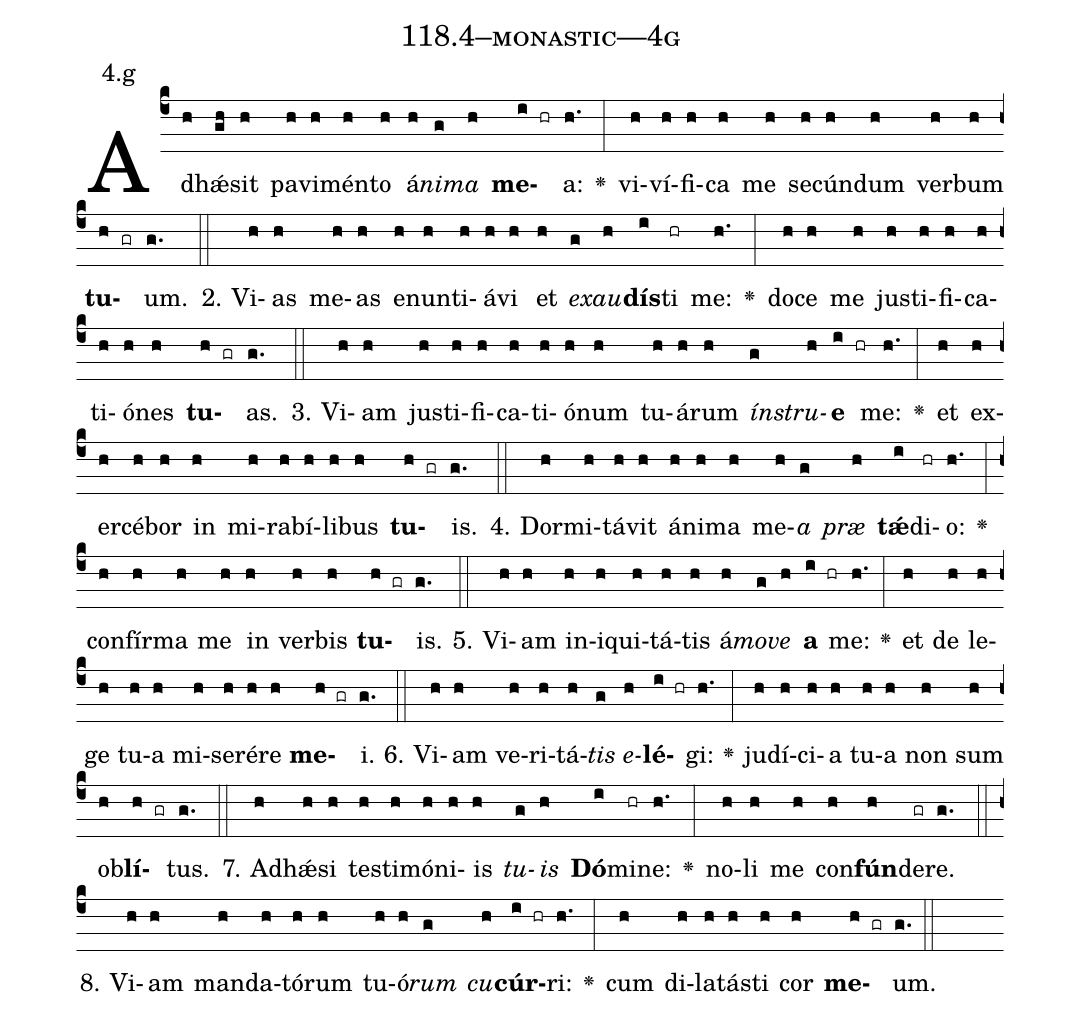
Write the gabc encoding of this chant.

name: 118.4--monastic---4g;
annotation: 4.g;
%%
(c4)Ad(h)hǽ(gh)sit(h) pa(h)vi(h)mén(h)to(h) á(h)<i>ni</i>(g)<i>ma</i>(h) <b>me</b>(i hr)a:(h.) <v>\greheightstar</v>(:) vi(h)ví(h)fi(h)ca(h) me(h) se(h)cún(h)dum(h) ver(h)bum(h) <b>tu</b>(h gr)um.(g.) (::)
2. Vi(h)as(h) me(h)as(h) e(h)nun(h)ti(h)á(h)vi(h) et(h) <i>ex</i>(g)<i>au</i>(h)<b>dís</b>(i)ti(hr) me:(h.) <v>\greheightstar</v>(:) do(h)ce(h) me(h) jus(h)ti(h)fi(h)ca(h)ti(h)ó(h)nes(h) <b>tu</b>(h gr)as.(g.) (::)
3. Vi(h)am(h) jus(h)ti(h)fi(h)ca(h)ti(h)ó(h)num(h) tu(h)á(h)rum(h) <i>ín</i>(g)<i>stru</i>(h)<b>e</b>(i hr) me:(h.) <v>\greheightstar</v>(:) et(h) ex(h)er(h)cé(h)bor(h) in(h) mi(h)ra(h)bí(h)li(h)bus(h) <b>tu</b>(h gr)is.(g.) (::)
4. Dor(h)mi(h)tá(h)vit(h) á(h)ni(h)ma(h) me(h)<i>a</i>(g) <i>præ</i>(h) <b>tǽ</b>(i)di(hr)o:(h.) <v>\greheightstar</v>(:) con(h)fír(h)ma(h) me(h) in(h) ver(h)bis(h) <b>tu</b>(h gr)is.(g.) (::)
5. Vi(h)am(h) in(h)i(h)qui(h)tá(h)tis(h) á(h)<i>mo</i>(g)<i>ve</i>(h) <b>a</b>(i hr) me:(h.) <v>\greheightstar</v>(:) et(h) de(h) le(h)ge(h) tu(h)a(h) mi(h)se(h)ré(h)re(h) <b>me</b>(h gr)i.(g.) (::)
6. Vi(h)am(h) ve(h)ri(h)tá(h)<i>tis</i>(g) <i>e</i>(h)<b>lé</b>(i hr)gi:(h.) <v>\greheightstar</v>(:) ju(h)dí(h)ci(h)a(h) tu(h)a(h) non(h) sum(h) ob(h)<b>lí</b>(h gr)tus.(g.) (::)
7. Ad(h)hǽ(h)si(h) tes(h)ti(h)mó(h)ni(h)is(h) <i>tu</i>(g)<i>is</i>(h) <b>Dó</b>(i)mi(hr)ne:(h.) <v>\greheightstar</v>(:) no(h)li(h) me(h) con(h)<b>fún</b>(h)de(gr)re.(g.) (::)
8. Vi(h)am(h) man(h)da(h)tó(h)rum(h) tu(h)ó(h)<i>rum</i>(g) <i>cu</i>(h)<b>cúr</b>(i hr)ri:(h.) <v>\greheightstar</v>(:) cum(h) di(h)la(h)tás(h)ti(h) cor(h) <b>me</b>(h gr)um.(g.) (::)
